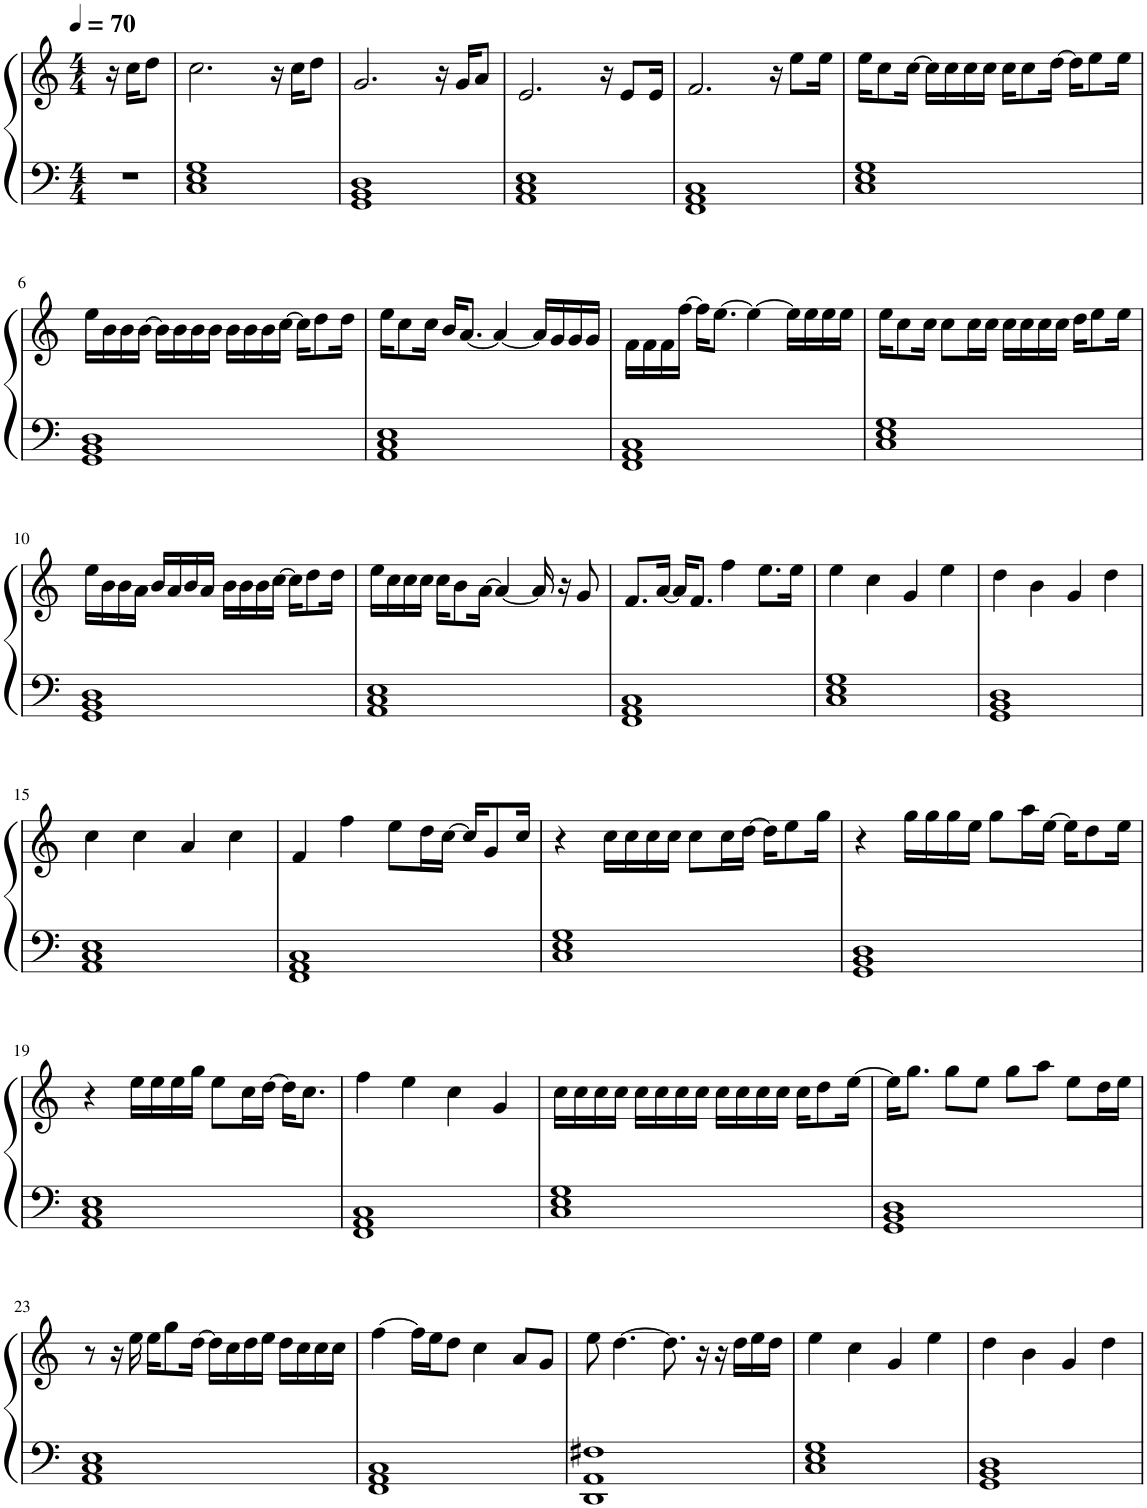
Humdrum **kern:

**kern	**kern
*part1	*part1
*staff2	*staff1
*I"Piano	*
*I'Pno.	*
*clefF4	*clefG2
*k[]	*k[]
*M4/4	*M4/4
*MM70	*MM70
=	=
4r	16r
.	16cc\KL
.	8dd\J
=1	=1
1C 1E 1G	2.cc\
.	16r
.	16cc\KL
.	8dd\J
=2	=2
1GG 1BB 1D	2.g/
.	16r
.	16g/KL
.	8a/J
=3	=3
1AA 1C 1E	2.e/
.	16r
.	8e/L
.	16e/Jk
=4	=4
1FF 1AA 1C	2.f/
.	16r
.	8ee\L
.	16ee\Jk
=5	=5
1C 1E 1G	16ee\KL
.	8cc\
.	[16cc\Jk
.	16cc\LL]
.	16cc\
.	16cc\
.	16cc\JJ
.	16cc\KL
.	8cc\
.	[16dd\Jk
.	16dd\KL]
.	8ee\
.	16ee\Jk
!!LO:LB:g=z
=6	=6
1GG 1BB 1D	16ee\LL
.	16b\
.	16b\
.	[16b\JJ
.	16b\LL]
.	16b\
.	16b\
.	16b\JJ
.	16b\LL
.	16b\
.	16b\
.	[16cc\JJ
.	16cc\KL]
.	8dd\
.	16dd\Jk
=7	=7
1AA 1C 1E	16ee\KL
.	8cc\
.	16cc\Jk
.	16b/KL
.	[8.a/J
.	4a/_
.	16a/LL]
.	16g/
.	16g/
.	16g/JJ
=8	=8
1FF 1AA 1C	16f\LL
.	16f\
.	16f\
.	[16ff\JJ
.	16ff\KL]
.	[8.ee\J
.	4ee\_
.	16ee\LL]
.	16ee\
.	16ee\
.	16ee\JJ
=9	=9
1C 1E 1G	16ee\KL
.	8cc\
.	16cc\Jk
.	8cc\L
.	16cc\L
.	16cc\JJ
.	16cc\LL
.	16cc\
.	16cc\
.	16cc\JJ
.	16dd\KL
.	8ee\
.	16ee\Jk
!!LO:LB:g=z
=10	=10
1GG 1BB 1D	16ee\LL
.	16b\
.	16b\
.	16a\JJ
.	16b/LL
.	16a/
.	16b/
.	16a/JJ
.	16b\LL
.	16b\
.	16b\
.	[16cc\JJ
.	16cc\KL]
.	8dd\
.	16dd\Jk
=11	=11
1AA 1C 1E	16ee\LL
.	16cc\
.	16cc\
.	16cc\JJ
.	16cc\KL
.	8b\
.	[16a\Jk
.	4a/_
.	16a/]
.	16r
.	8g/
=12	=12
1FF 1AA 1C	8.f/L
.	[16a/Jk
.	16a/KL]
.	8.f/J
.	4ff\
.	8.ee\L
.	16ee\Jk
=13	=13
1C 1E 1G	4ee\
.	4cc\
.	4g/
.	4ee\
=14	=14
1GG 1BB 1D	4dd\
.	4b\
.	4g/
.	4dd\
!!LO:LB:g=z
=15	=15
1AA 1C 1E	4cc\
.	4cc\
.	4a/
.	4cc\
=16	=16
1FF 1AA 1C	4f/
.	4ff\
.	8ee\L
.	16dd\L
.	[16cc\JJ
.	16cc/KL]
.	8g/
.	16cc/Jk
=17	=17
1C 1E 1G	4r
.	16cc\LL
.	16cc\
.	16cc\
.	16cc\JJ
.	8cc\L
.	16cc\L
.	[16dd\JJ
.	16dd\KL]
.	8ee\
.	16gg\Jk
=18	=18
1GG 1BB 1D	4r
.	16gg\LL
.	16gg\
.	16gg\
.	16ee\JJ
.	8gg\L
.	16aa\L
.	[16ee\JJ
.	16ee\KL]
.	8dd\
.	16ee\Jk
!!LO:LB:g=z
=19	=19
1AA 1C 1E	4r
.	16ee\LL
.	16ee\
.	16ee\
.	16gg\JJ
.	8ee\L
.	16cc\L
.	[16dd\JJ
.	16dd\KL]
.	8.cc\J
=20	=20
1FF 1AA 1C	4ff\
.	4ee\
.	4cc\
.	4g/
=21	=21
1C 1E 1G	16cc\LL
.	16cc\
.	16cc\
.	16cc\JJ
.	16cc\LL
.	16cc\
.	16cc\
.	16cc\JJ
.	16cc\LL
.	16cc\
.	16cc\
.	16cc\JJ
.	16cc\KL
.	8dd\
.	[16ee\Jk
=22	=22
1GG 1BB 1D	16ee\KL]
.	8.gg\J
.	8gg\L
.	8ee\J
.	8gg\L
.	8aa\J
.	8ee\L
.	16dd\L
.	16ee\JJ
!!LO:LB:g=z
=23	=23
1AA 1C 1E	8r
.	16r
.	16ee\
.	16ee\KL
.	8gg\
.	[16dd\Jk
.	16dd\LL]
.	16cc\
.	16dd\
.	16ee\JJ
.	16dd\LL
.	16cc\
.	16cc\
.	16cc\JJ
=24	=24
1FF 1AA 1C	[4ff\
.	16ff\LL]
.	16ee\J
.	8dd\J
.	4cc\
.	8a/L
.	8g/J
=25	=25
1DD 1AA 1F#X	8ee\
.	[4.dd\
.	8.dd\]
.	16r
.	16r
.	16dd\LL
.	16ee\
.	16dd\JJ
=26	=26
1C 1E 1G	4ee\
.	4cc\
.	4g/
.	4ee\
=27	=27
1GG 1BB 1D	4dd\
.	4b\
.	4g/
.	4dd\
=	=
*-	*-
